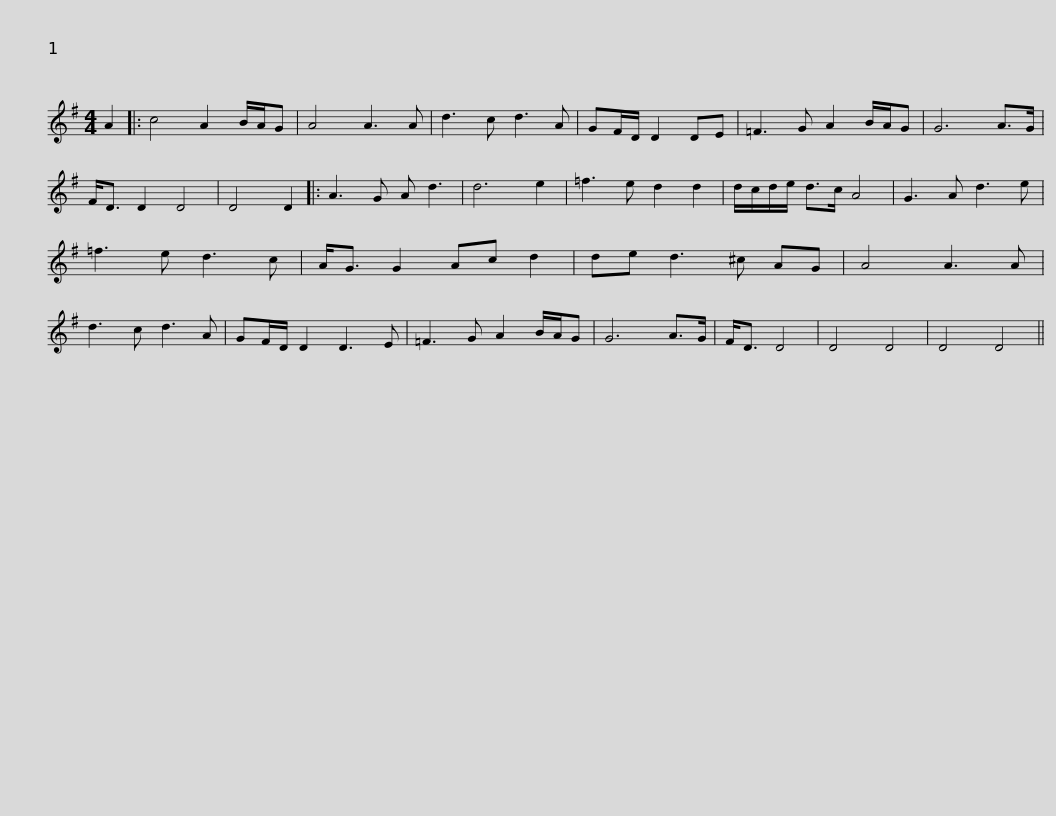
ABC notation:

X:1
L:1/8
M:4/4
I:linebreak $
K:G
V:1 treble
V:1
 A2 |: c4 A2 B/A/G | A4 A3 A | d3 c d3 A | GF/D/ D2 DE | %5
 =F3 G A2 B/A/G | G6 A>G | F<D D2 D4 | D4 D2 |:$ A3 G A d3 | %10
 d6 e2 | =f3 e d2 d2 | d/c/d/e/ d>c A4 | G3 A d3 e | =f3 e d3 c | %15
 A<G G2 Ac d2 |$ de d3 ^c AG | A4 A3 A | d3 c d3 A | GF/D/ D2 D3 E | %20
 =F3 G A2 B/A/G | G6 A>G | F<D D4 | D4 D4 | D4 D4 || %25
